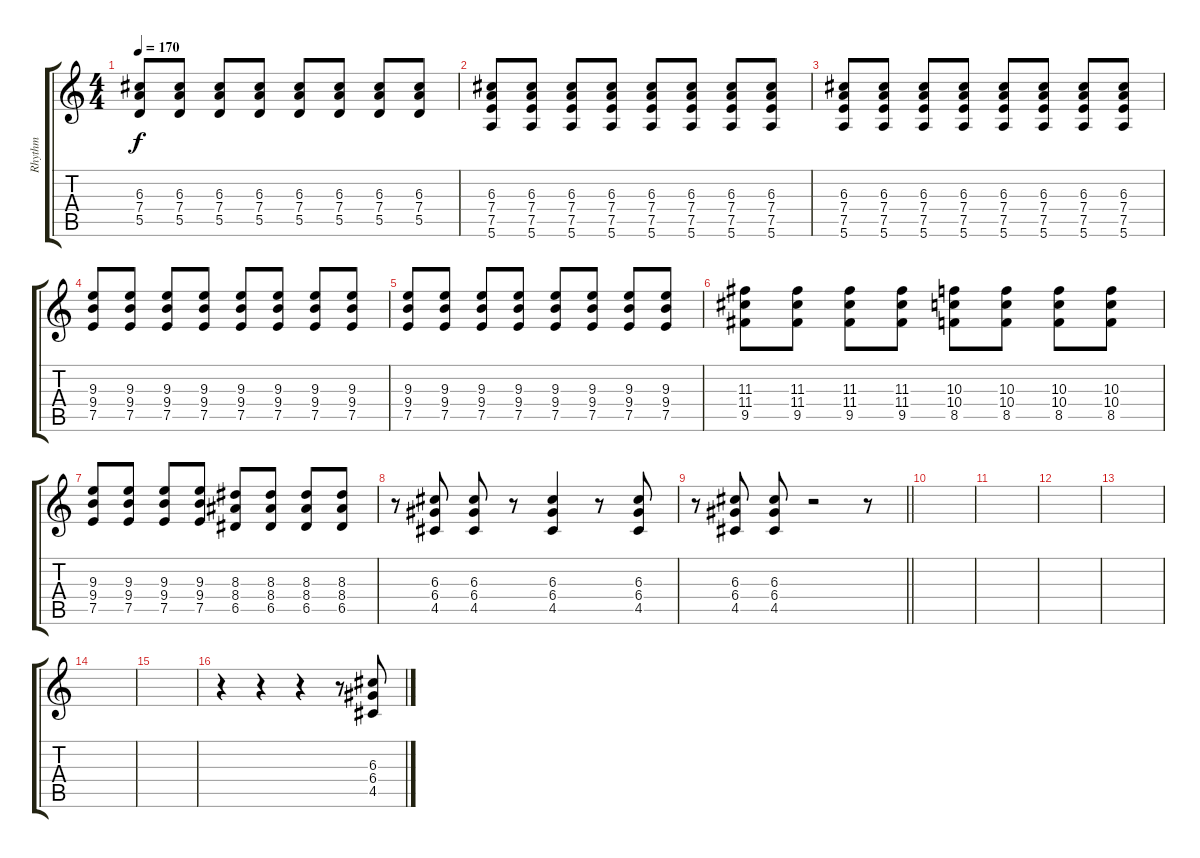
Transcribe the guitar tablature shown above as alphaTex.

\track ("Rhythm" "Rhythm") {instrument distortionguitar}
\staff {score tabs}
\tuning (E4 B3 G3 D3 A2 E2) {hide}
\ts (4 4)
\tempo 170
\clef g2
\ks c
(6.3 7.4 5.5).8{dy f} (6.3 7.4 5.5).8 (6.3 7.4 5.5).8 (6.3 7.4 5.5).8 (6.3 7.4 5.5).8 (6.3 7.4 5.5).8 (6.3 7.4 5.5).8 (6.3 7.4 5.5).8 |
(6.3 7.4 7.5 5.6).8 (6.3 7.4 7.5 5.6).8 (6.3 7.4 7.5 5.6).8 (6.3 7.4 7.5 5.6).8 (6.3 7.4 7.5 5.6).8 (6.3 7.4 7.5 5.6).8 (6.3 7.4 7.5 5.6).8 (6.3 7.4 7.5 5.6).8 |
(6.3 7.4 7.5 5.6).8 (6.3 7.4 7.5 5.6).8 (6.3 7.4 7.5 5.6).8 (6.3 7.4 7.5 5.6).8 (6.3 7.4 7.5 5.6).8 (6.3 7.4 7.5 5.6).8 (6.3 7.4 7.5 5.6).8 (6.3 7.4 7.5 5.6).8 |
(9.3 9.4 7.5).8 (9.3 9.4 7.5).8 (9.3 9.4 7.5).8 (9.3 9.4 7.5).8 (9.3 9.4 7.5).8 (9.3 9.4 7.5).8 (9.3 9.4 7.5).8 (9.3 9.4 7.5).8 |
(9.3 9.4 7.5).8 (9.3 9.4 7.5).8 (9.3 9.4 7.5).8 (9.3 9.4 7.5).8 (9.3 9.4 7.5).8 (9.3 9.4 7.5).8 (9.3 9.4 7.5).8 (9.3 9.4 7.5).8 |
(11.3 11.4 9.5).8 (11.3 11.4 9.5).8 (11.3 11.4 9.5).8 (11.3 11.4 9.5).8 (10.3 10.4 8.5).8 (10.3 10.4 8.5).8 (10.3 10.4 8.5).8 (10.3 10.4 8.5).8 |
(9.3 9.4 7.5).8 (9.3 9.4 7.5).8 (9.3 9.4 7.5).8 (9.3 9.4 7.5).8 (8.3 8.4 6.5).8 (8.3 8.4 6.5).8 (8.3 8.4 6.5).8 (8.3 8.4 6.5).8 |
r.8 (6.3 6.4 4.5).8 (6.3 6.4 4.5).8 r.8 (6.3 6.4 4.5).4 r.8 (6.3 6.4 4.5).8 |
\barLineRight lightlight
r.8 (6.3 6.4 4.5).8 (6.3 6.4 4.5).8 r.2 r.8 |
|
|
|
|
|
|
r.4 r.4 r.4 r.8 (6.3 6.4 4.5).8
